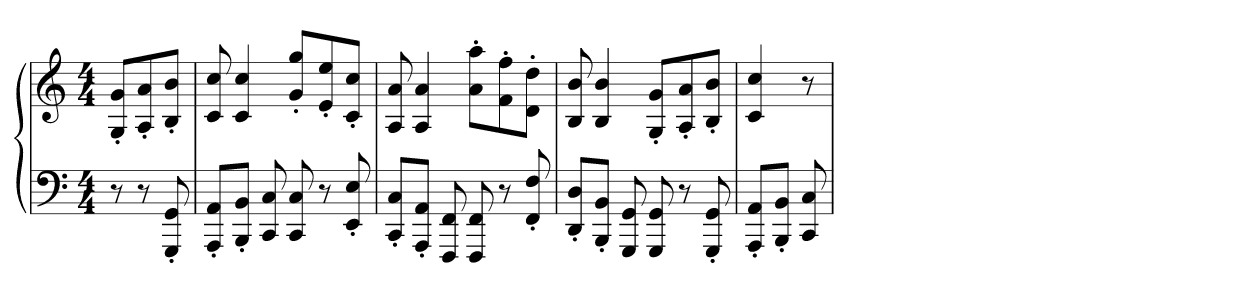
**kern	**kern
*part1	*part1
*staff2	*staff1
*clefF4	*clefG2
*k[]	*k[]
*C:	*C:
*M4/4	*M4/4
=	=
8r	8G' 8g'L
8r	8A' 8a'
8GGG' 8GG'	8B' 8b'J
=203	=203
8AAA' 8AA'L	8c 8cc
8BBB' 8BB'J	4c 4cc
8CC 8C	.
8CC 8C	8g' 8gg'L
8r	8e' 8ee'
8EE' 8E'	8c' 8cc'J
=204	=204
8CC' 8C'L	8A 8a
8AAA' 8AA'J	4A 4a
8FFF 8FF	.
8FFF 8FF	8a' 8aa'L
8r	8f' 8ff'
8FF' 8F'	8d' 8dd'J
=205	=205
8DD' 8D'L	8B 8b
8BBB' 8BB'J	4B 4b
8GGG 8GG	.
8GGG 8GG	8G' 8g'L
8r	8A' 8a'
8GGG' 8GG'	8B' 8b'J
=206	=206
8AAA' 8AA'L	4c 4cc
8BBB' 8BB'J	.
8CC 8C	8r
=	=
*-	*-
